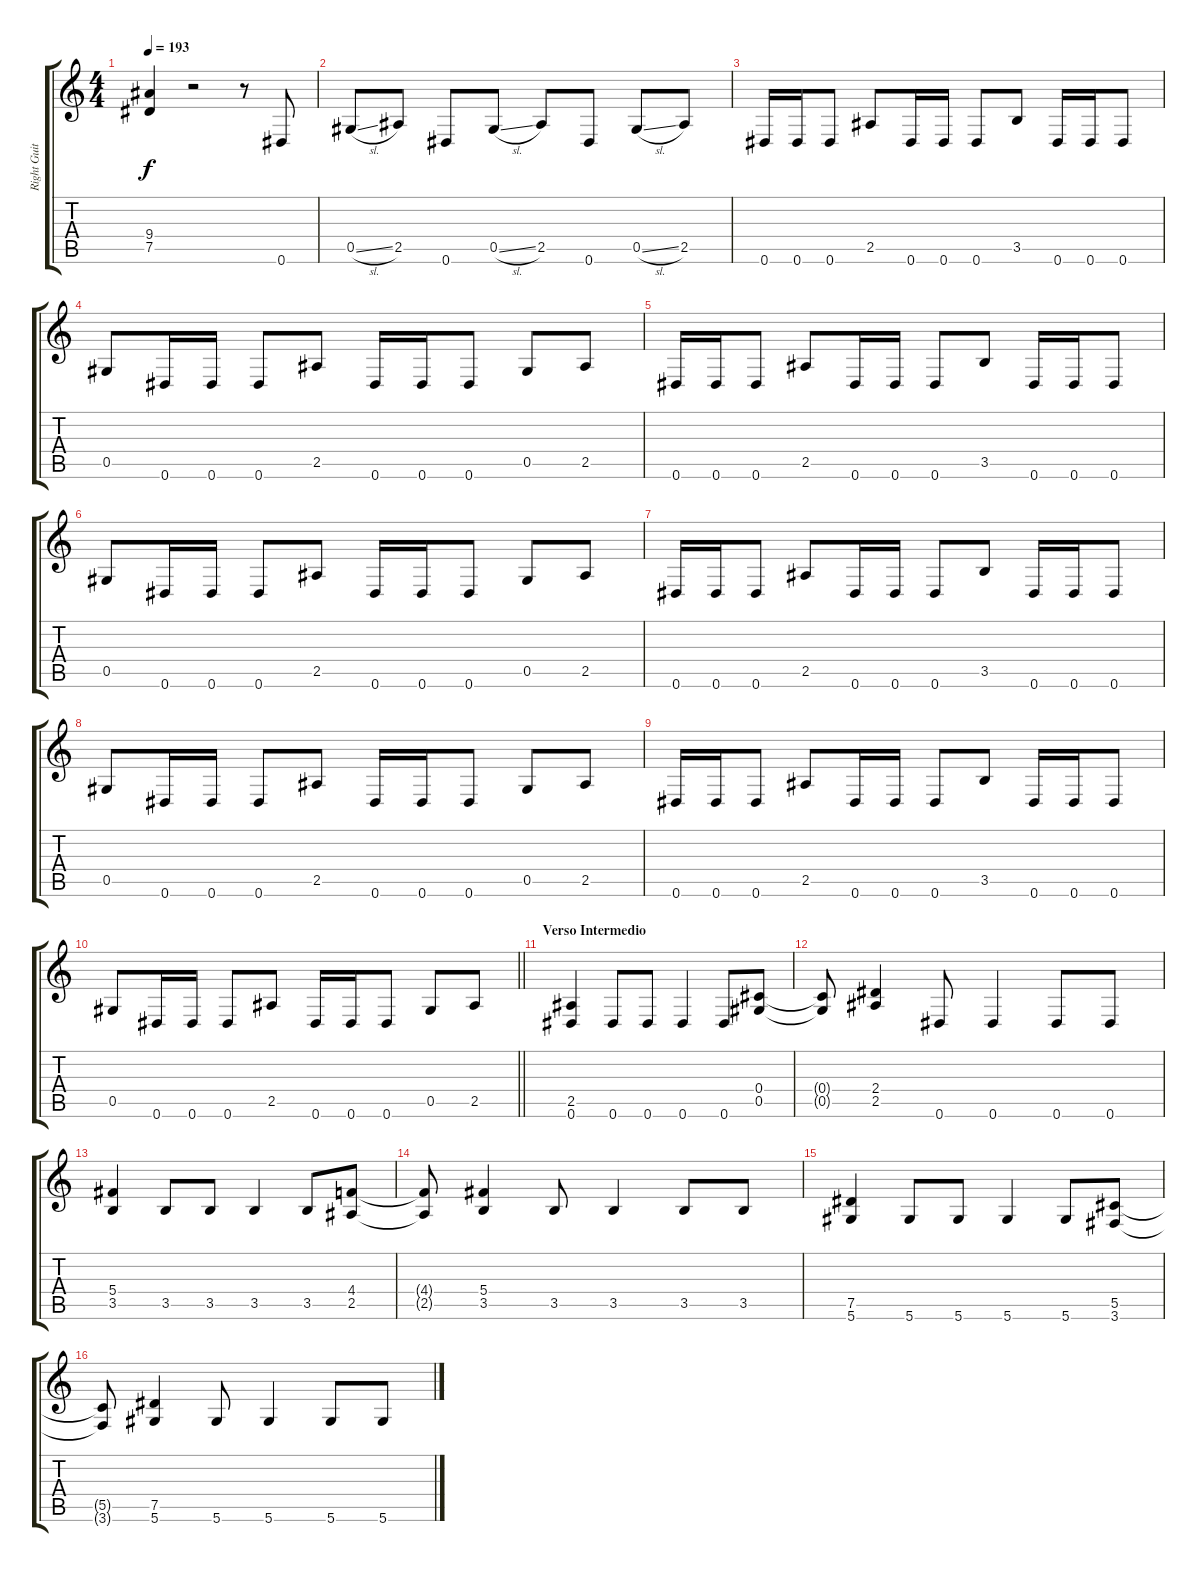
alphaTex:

\track ("Right Guitar" "Right Guit") {instrument distortionguitar}
\staff {score tabs}
\tuning (Eb4 Bb3 Gb3 Db3 Ab2 Eb2) {hide}
\ts (4 4)
\tempo 193
\clef g2
\ks c
(9.4 7.5).4{dy f} r.2 r.8 0.6.8 |
0.5{sl}.8 2.5.8 0.6.8 0.5{sl}.8 2.5.8 0.6.8 0.5{sl}.8 2.5.8 |
0.6.16 0.6.16 0.6.8 2.5.8 0.6.16 0.6.16 0.6.8 3.5.8 0.6.16 0.6.16 0.6.8 |
0.5.8 0.6.16 0.6.16 0.6.8 2.5.8 0.6.16 0.6.16 0.6.8 0.5.8 2.5.8 |
0.6.16 0.6.16 0.6.8 2.5.8 0.6.16 0.6.16 0.6.8 3.5.8 0.6.16 0.6.16 0.6.8 |
0.5.8 0.6.16 0.6.16 0.6.8 2.5.8 0.6.16 0.6.16 0.6.8 0.5.8 2.5.8 |
0.6.16 0.6.16 0.6.8 2.5.8 0.6.16 0.6.16 0.6.8 3.5.8 0.6.16 0.6.16 0.6.8 |
0.5.8 0.6.16 0.6.16 0.6.8 2.5.8 0.6.16 0.6.16 0.6.8 0.5.8 2.5.8 |
0.6.16 0.6.16 0.6.8 2.5.8 0.6.16 0.6.16 0.6.8 3.5.8 0.6.16 0.6.16 0.6.8 |
\barLineRight lightlight
0.5.8 0.6.16 0.6.16 0.6.8 2.5.8 0.6.16 0.6.16 0.6.8 0.5.8 2.5.8 |
\section ("" "Verso Intermedio")
(2.5 0.6).4 0.6.8 0.6.8 0.6.4 0.6.8 (0.4 0.5).8 |
(0.4{t} 0.5{t}).8 (2.4 2.5).4 0.6.8 0.6.4 0.6.8 0.6.8 |
(5.4 3.5).4 3.5.8 3.5.8 3.5.4 3.5.8 (4.4 2.5).8 |
(4.4{t} 2.5{t}).8 (5.4 3.5).4 3.5.8 3.5.4 3.5.8 3.5.8 |
(7.5 5.6).4 5.6.8 5.6.8 5.6.4 5.6.8 (5.5 3.6).8 |
(5.5{t} 3.6{t}).8 (7.5 5.6).4 5.6.8 5.6.4 5.6.8 5.6.8
